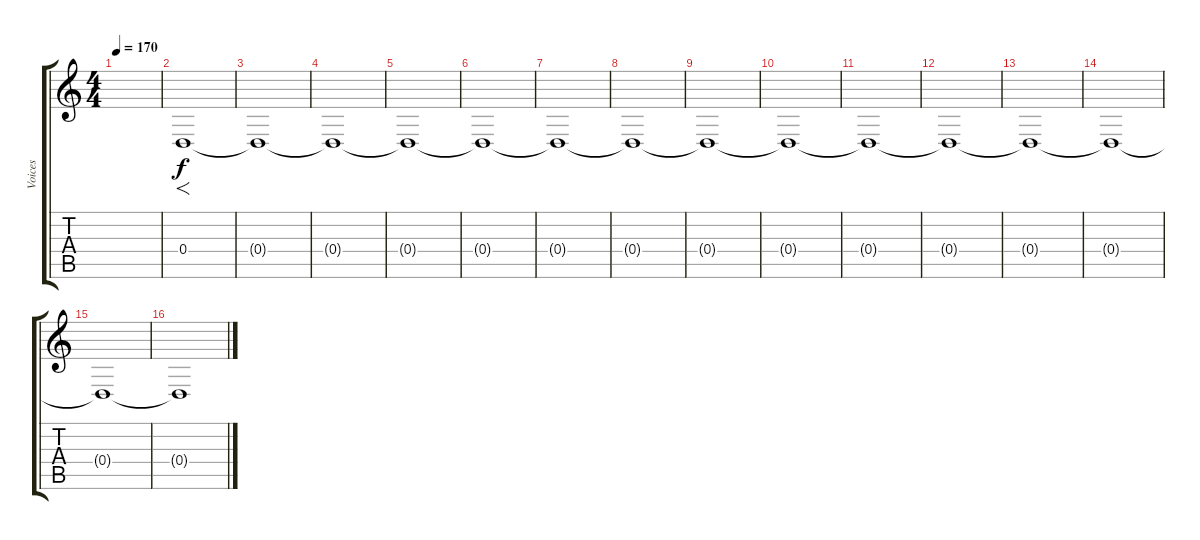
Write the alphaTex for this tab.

\track ("Voices" "Voices") {instrument stringensemble1}
\staff {score tabs}
\tuning (E4 B3 G3 D3 A2 E2) {hide}
\ts (4 4)
\tempo 170
\clef g2
\ks c
|
0.4.1{f} |
0.4{t}.1 |
0.4{t}.1 |
0.4{t}.1 |
0.4{t}.1 |
0.4{t}.1 |
0.4{t}.1 |
0.4{t}.1 |
0.4{t}.1 |
0.4{t}.1 |
0.4{t}.1 |
0.4{t}.1 |
0.4{t}.1 |
0.4{t}.1 |
0.4{t}.1
